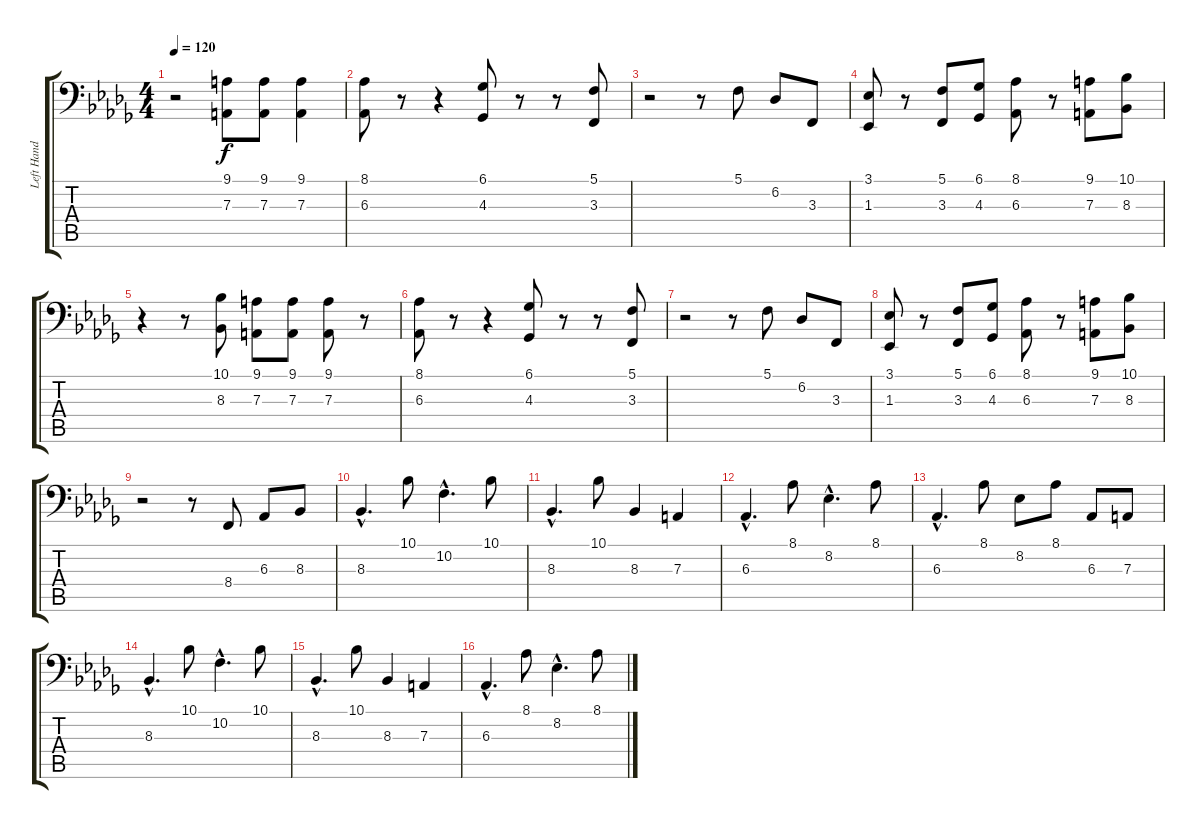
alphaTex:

\track ("Left Hand" "Left Hand") {instrument brightacousticpiano}
\staff {score tabs}
\tuning (C3 G2 D2 A1 E1 B0) {hide}
\ts (4 4)
\tempo 120
\clef f4
\ks db
r.2{dy f} (9.1 7.3).8 (9.1 7.3).8 (9.1 7.3).4 |
(8.1 6.3).8 r.8 r.4 (6.1 4.3).8 r.8 r.8 (5.1 3.3).8 |
r.2 r.8 5.1.8 6.2.8 3.3.8 |
(3.1 1.3).8 r.8 (5.1 3.3).8 (6.1 4.3).8 (8.1 6.3).8 r.8 (9.1 7.3).8 (10.1 8.3).8 |
r.4 r.8 (10.1 8.3).8 (9.1 7.3).8 (9.1 7.3).8 (9.1 7.3).8 r.8 |
(8.1 6.3).8 r.8 r.4 (6.1 4.3).8 r.8 r.8 (5.1 3.3).8 |
r.2 r.8 5.1.8 6.2.8 3.3.8 |
(3.1 1.3).8 r.8 (5.1 3.3).8 (6.1 4.3).8 (8.1 6.3).8 r.8 (9.1 7.3).8 (10.1 8.3).8 |
r.2 r.8 8.4.8 6.3.8 8.3.8 |
8.3{hac}.4{d} 10.1.8 10.2{hac}.4{d} 10.1.8 |
8.3{hac}.4{d} 10.1.8 8.3.4 7.3.4 |
6.3{hac}.4{d} 8.1.8 8.2{hac}.4{d} 8.1.8 |
6.3{hac}.4{d} 8.1.8 8.2.8 8.1.8 6.3.8 7.3.8 |
8.3{hac}.4{d} 10.1.8 10.2{hac}.4{d} 10.1.8 |
8.3{hac}.4{d} 10.1.8 8.3.4 7.3.4 |
6.3{hac}.4{d} 8.1.8 8.2{hac}.4{d} 8.1.8
